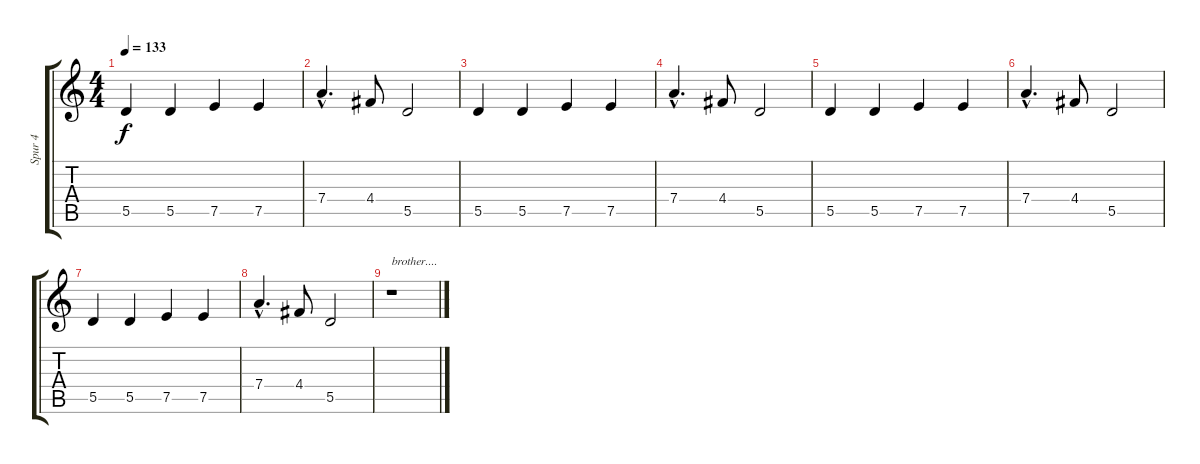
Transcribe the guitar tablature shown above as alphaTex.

\track ("Spur 4" "Spur 4") {instrument distortionguitar}
\staff {score tabs}
\tuning (E4 B3 G3 D3 A2 E2) {hide}
\ts (4 4)
\tempo 133
\clef g2
\ks c
5.5.4{dy f} 5.5.4 7.5.4 7.5.4 |
7.4{hac}.4{d} 4.4.8 5.5.2 |
5.5.4 5.5.4 7.5.4 7.5.4 |
7.4{hac}.4{d} 4.4.8 5.5.2 |
5.5.4 5.5.4 7.5.4 7.5.4 |
7.4{hac}.4{d} 4.4.8 5.5.2 |
5.5.4 5.5.4 7.5.4 7.5.4 |
7.4{hac}.4{d} 4.4.8 5.5.2 |
r.1{txt "brother...."}
